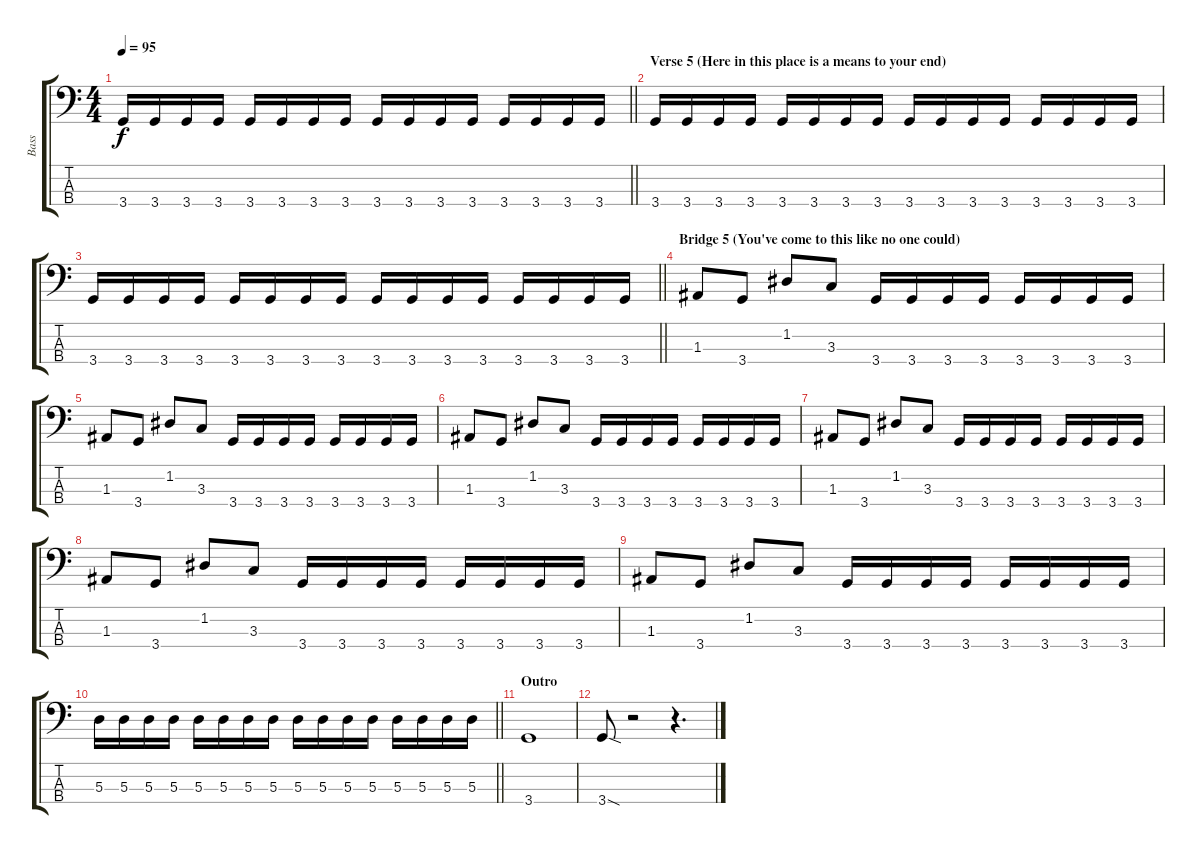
\track ("Bass" "Bass") {instrument electricbasspick}
\staff {score tabs}
\tuning (G2 D2 A1 E1) {hide}
\ts (4 4)
\tempo 95
\clef f4
\barLineRight lightlight
\ks c
3.4.16{dy f} 3.4.16 3.4.16 3.4.16 3.4.16 3.4.16 3.4.16 3.4.16 3.4.16 3.4.16 3.4.16 3.4.16 3.4.16 3.4.16 3.4.16 3.4.16 |
\section ("" "Verse 5 (Here in this place is a means to your end)")
3.4.16 3.4.16 3.4.16 3.4.16 3.4.16 3.4.16 3.4.16 3.4.16 3.4.16 3.4.16 3.4.16 3.4.16 3.4.16 3.4.16 3.4.16 3.4.16 |
\barLineRight lightlight
3.4.16 3.4.16 3.4.16 3.4.16 3.4.16 3.4.16 3.4.16 3.4.16 3.4.16 3.4.16 3.4.16 3.4.16 3.4.16 3.4.16 3.4.16 3.4.16 |
\section ("" "Bridge 5 (You've come to this like no one could)")
1.3.8 3.4.8 1.2.8 3.3.8 3.4.16 3.4.16 3.4.16 3.4.16 3.4.16 3.4.16 3.4.16 3.4.16 |
1.3.8 3.4.8 1.2.8 3.3.8 3.4.16 3.4.16 3.4.16 3.4.16 3.4.16 3.4.16 3.4.16 3.4.16 |
1.3.8 3.4.8 1.2.8 3.3.8 3.4.16 3.4.16 3.4.16 3.4.16 3.4.16 3.4.16 3.4.16 3.4.16 |
1.3.8 3.4.8 1.2.8 3.3.8 3.4.16 3.4.16 3.4.16 3.4.16 3.4.16 3.4.16 3.4.16 3.4.16 |
1.3.8 3.4.8 1.2.8 3.3.8 3.4.16 3.4.16 3.4.16 3.4.16 3.4.16 3.4.16 3.4.16 3.4.16 |
1.3.8 3.4.8 1.2.8 3.3.8 3.4.16 3.4.16 3.4.16 3.4.16 3.4.16 3.4.16 3.4.16 3.4.16 |
\barLineRight lightlight
5.3.16 5.3.16 5.3.16 5.3.16 5.3.16 5.3.16 5.3.16 5.3.16 5.3.16 5.3.16 5.3.16 5.3.16 5.3.16 5.3.16 5.3.16 5.3.16 |
\section ("" "Outro")
3.4.1 |
3.4{sod}.8 r.2 r.4{d}
